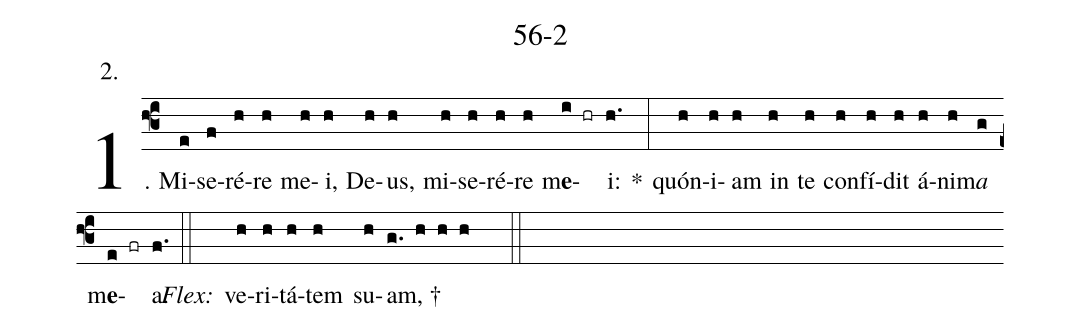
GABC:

name: 56-2;
annotation: 2.;
%%
(f3)1. Mi(e)se(f)ré(h)re(h) me(h)i,(h) De(h)us,(h) mi(h)se(h)ré(h)re(h) m<b>e</b>(i hr)i:(h.) *(:) quón(h)i(h)am(h) in(h) te(h) con(h)fí(h)dit(h) á(h)ni(h)m<i>a</i>(g) m<b>e</b>(e fr)a.(f.) (::)
<i>Flex:</i>()  ve(h)ri(h)tá(h)tem(h) su(h)am, †(g. h h h  ::)
